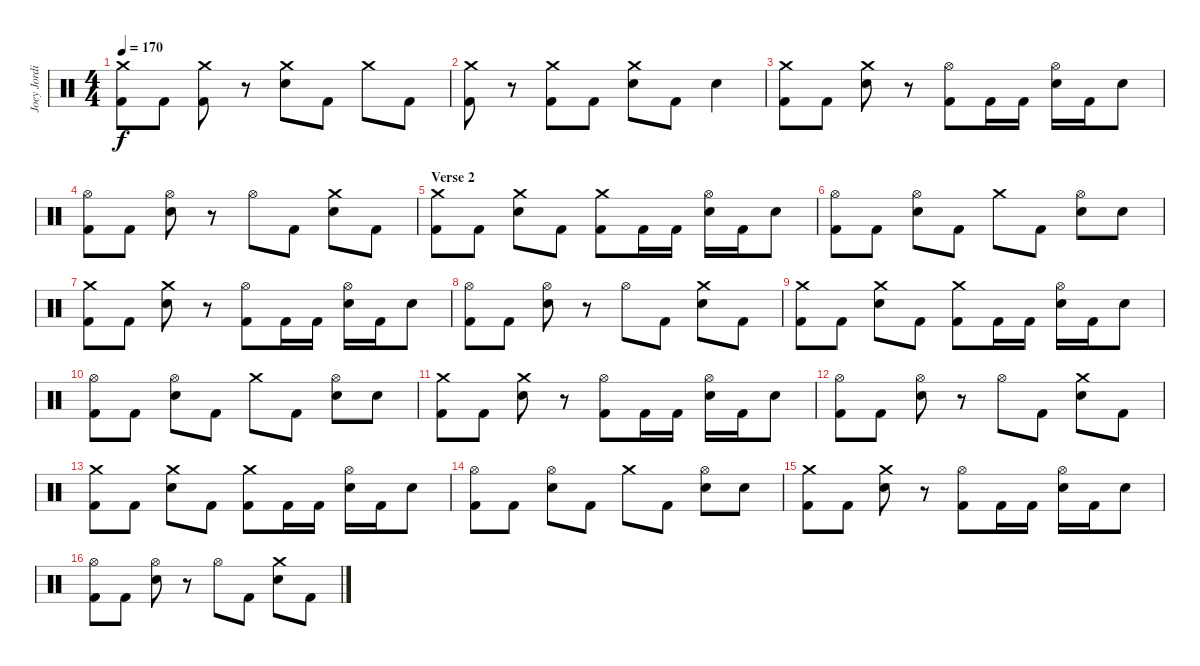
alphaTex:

\track ("Joey Jordinson" "Joey Jordi") {instrument percussion}
\staff {score}
\articulation defaults
\ts (4 4)
\tempo 170
\clef neutral
\ks c
("Crash medium (hit)" "Kick (hit) 2").8{dy f} "Kick (hit) 2".8 ("Crash medium (hit)" "Kick (hit) 2").8 r.8 ("Crash medium (hit)" "Snare (hit) 2").8 "Kick (hit) 2".8 "Crash medium (hit)".8 "Kick (hit) 2".8 |
("Crash medium (hit)" "Kick (hit) 2").8 r.8 ("Crash medium (hit)" "Kick (hit) 2").8 "Kick (hit) 2".8 ("Crash medium (hit)" "Snare (hit) 2").8 "Kick (hit) 2".8 "Snare (hit) 2".4 |
("Crash medium (hit)" "Kick (hit) 2").8 "Kick (hit) 2".8 ("Crash medium (hit)" "Snare (hit) 2").8 r.8 ("Hi-Hat (open)" "Kick (hit) 2").8 "Kick (hit) 2".16 "Kick (hit) 2".16 ("Hi-Hat (open)" "Snare (hit) 2").16 "Kick (hit) 2".16 "Snare (hit) 2".8 |
("Hi-Hat (open)" "Kick (hit) 2").8 "Kick (hit) 2".8 ("Hi-Hat (open)" "Snare (hit) 2").8 r.8 "Hi-Hat (open)".8 "Kick (hit) 2".8 ("Crash medium (hit)" "Snare (hit) 2").8 "Kick (hit) 2".8 |
\section ("" "Verse 2")
("Crash medium (hit)" "Kick (hit) 2").8 "Kick (hit) 2".8 ("Crash medium (hit)" "Snare (hit) 2").8 "Kick (hit) 2".8 ("Crash medium (hit)" "Kick (hit) 2").8 "Kick (hit) 2".16 "Kick (hit) 2".16 ("Hi-Hat (open)" "Snare (hit) 2").16 "Kick (hit) 2".16 "Snare (hit) 2".8 |
("Hi-Hat (open)" "Kick (hit) 2").8 "Kick (hit) 2".8 ("Hi-Hat (open)" "Snare (hit) 2").8 "Kick (hit) 2".8 "Crash medium (hit)".8 "Kick (hit) 2".8 ("Hi-Hat (open)" "Snare (hit) 2").8 "Snare (hit) 2".8 |
("Crash medium (hit)" "Kick (hit) 2").8 "Kick (hit) 2".8 ("Crash medium (hit)" "Snare (hit) 2").8 r.8 ("Hi-Hat (open)" "Kick (hit) 2").8 "Kick (hit) 2".16 "Kick (hit) 2".16 ("Hi-Hat (open)" "Snare (hit) 2").16 "Kick (hit) 2".16 "Snare (hit) 2".8 |
("Hi-Hat (open)" "Kick (hit) 2").8 "Kick (hit) 2".8 ("Hi-Hat (open)" "Snare (hit) 2").8 r.8 "Hi-Hat (open)".8 "Kick (hit) 2".8 ("Crash medium (hit)" "Snare (hit) 2").8 "Kick (hit) 2".8 |
("Crash medium (hit)" "Kick (hit) 2").8 "Kick (hit) 2".8 ("Crash medium (hit)" "Snare (hit) 2").8 "Kick (hit) 2".8 ("Crash medium (hit)" "Kick (hit) 2").8 "Kick (hit) 2".16 "Kick (hit) 2".16 ("Hi-Hat (open)" "Snare (hit) 2").16 "Kick (hit) 2".16 "Snare (hit) 2".8 |
("Hi-Hat (open)" "Kick (hit) 2").8 "Kick (hit) 2".8 ("Hi-Hat (open)" "Snare (hit) 2").8 "Kick (hit) 2".8 "Crash medium (hit)".8 "Kick (hit) 2".8 ("Hi-Hat (open)" "Snare (hit) 2").8 "Snare (hit) 2".8 |
("Crash medium (hit)" "Kick (hit) 2").8 "Kick (hit) 2".8 ("Crash medium (hit)" "Snare (hit) 2").8 r.8 ("Hi-Hat (open)" "Kick (hit) 2").8 "Kick (hit) 2".16 "Kick (hit) 2".16 ("Hi-Hat (open)" "Snare (hit) 2").16 "Kick (hit) 2".16 "Snare (hit) 2".8 |
("Hi-Hat (open)" "Kick (hit) 2").8 "Kick (hit) 2".8 ("Hi-Hat (open)" "Snare (hit) 2").8 r.8 "Hi-Hat (open)".8 "Kick (hit) 2".8 ("Crash medium (hit)" "Snare (hit) 2").8 "Kick (hit) 2".8 |
("Crash medium (hit)" "Kick (hit) 2").8 "Kick (hit) 2".8 ("Crash medium (hit)" "Snare (hit) 2").8 "Kick (hit) 2".8 ("Crash medium (hit)" "Kick (hit) 2").8 "Kick (hit) 2".16 "Kick (hit) 2".16 ("Hi-Hat (open)" "Snare (hit) 2").16 "Kick (hit) 2".16 "Snare (hit) 2".8 |
("Hi-Hat (open)" "Kick (hit) 2").8 "Kick (hit) 2".8 ("Hi-Hat (open)" "Snare (hit) 2").8 "Kick (hit) 2".8 "Crash medium (hit)".8 "Kick (hit) 2".8 ("Hi-Hat (open)" "Snare (hit) 2").8 "Snare (hit) 2".8 |
("Crash medium (hit)" "Kick (hit) 2").8 "Kick (hit) 2".8 ("Crash medium (hit)" "Snare (hit) 2").8 r.8 ("Hi-Hat (open)" "Kick (hit) 2").8 "Kick (hit) 2".16 "Kick (hit) 2".16 ("Hi-Hat (open)" "Snare (hit) 2").16 "Kick (hit) 2".16 "Snare (hit) 2".8 |
("Hi-Hat (open)" "Kick (hit) 2").8 "Kick (hit) 2".8 ("Hi-Hat (open)" "Snare (hit) 2").8 r.8 "Hi-Hat (open)".8 "Kick (hit) 2".8 ("Crash medium (hit)" "Snare (hit) 2").8 "Kick (hit) 2".8
